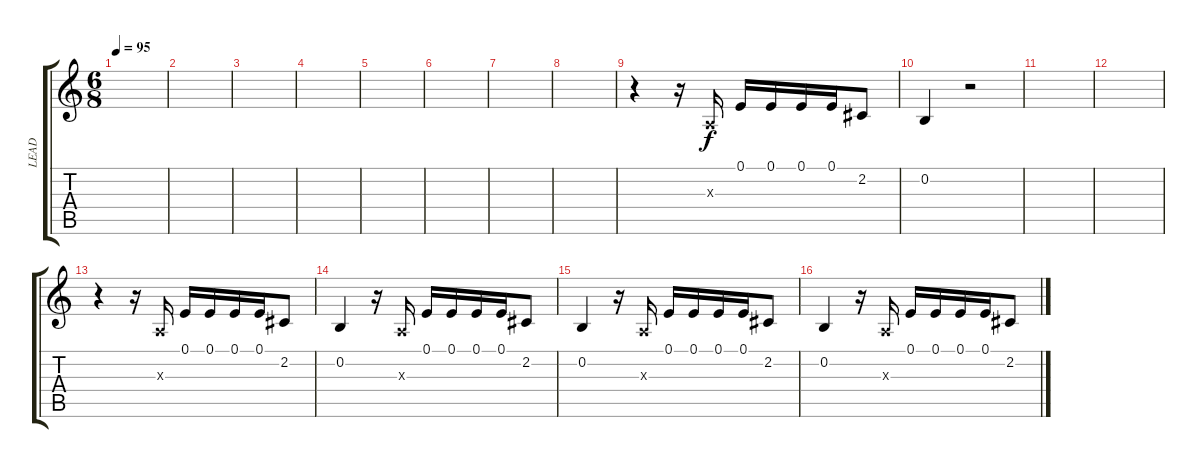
\track ("LEAD" "LEAD") {instrument clarinet}
\staff {score tabs}
\tuning (E4 B3 G3 D3 A2 E2) {hide}
\ts (6 8)
\tempo 95
\clef g2
\ks c
|
|
|
|
|
|
|
|
r.4 r.16 2.3{x}.16 0.1.16 0.1.16 0.1.16 0.1.16 2.2.8 |
0.2.4 r.2 |
|
|
r.4 r.16 2.3{x}.16 0.1.16 0.1.16 0.1.16 0.1.16 2.2.8 |
0.2.4 r.16 2.3{x}.16 0.1.16 0.1.16 0.1.16 0.1.16 2.2.8 |
0.2.4 r.16 2.3{x}.16 0.1.16 0.1.16 0.1.16 0.1.16 2.2.8 |
0.2.4 r.16 2.3{x}.16 0.1.16 0.1.16 0.1.16 0.1.16 2.2.8
